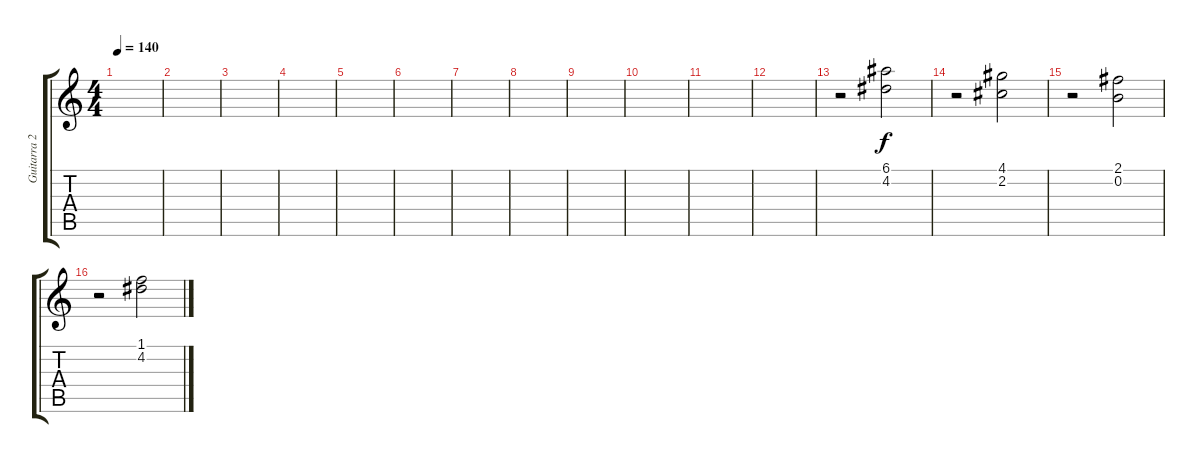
\track ("Guitarra 2 (clean)" "Guitarra 2") {instrument electricguitarclean}
\staff {score tabs}
\tuning (E4 B3 G3 D3 A2 D2) {hide}
\ts (4 4)
\tempo 140
\clef g2
\ks c
|
|
|
|
|
|
|
|
|
|
|
|
r.2 (6.1 4.2).2 |
r.2 (4.1 2.2).2 |
r.2 (2.1 0.2).2 |
r.2 (1.1 4.2).2
